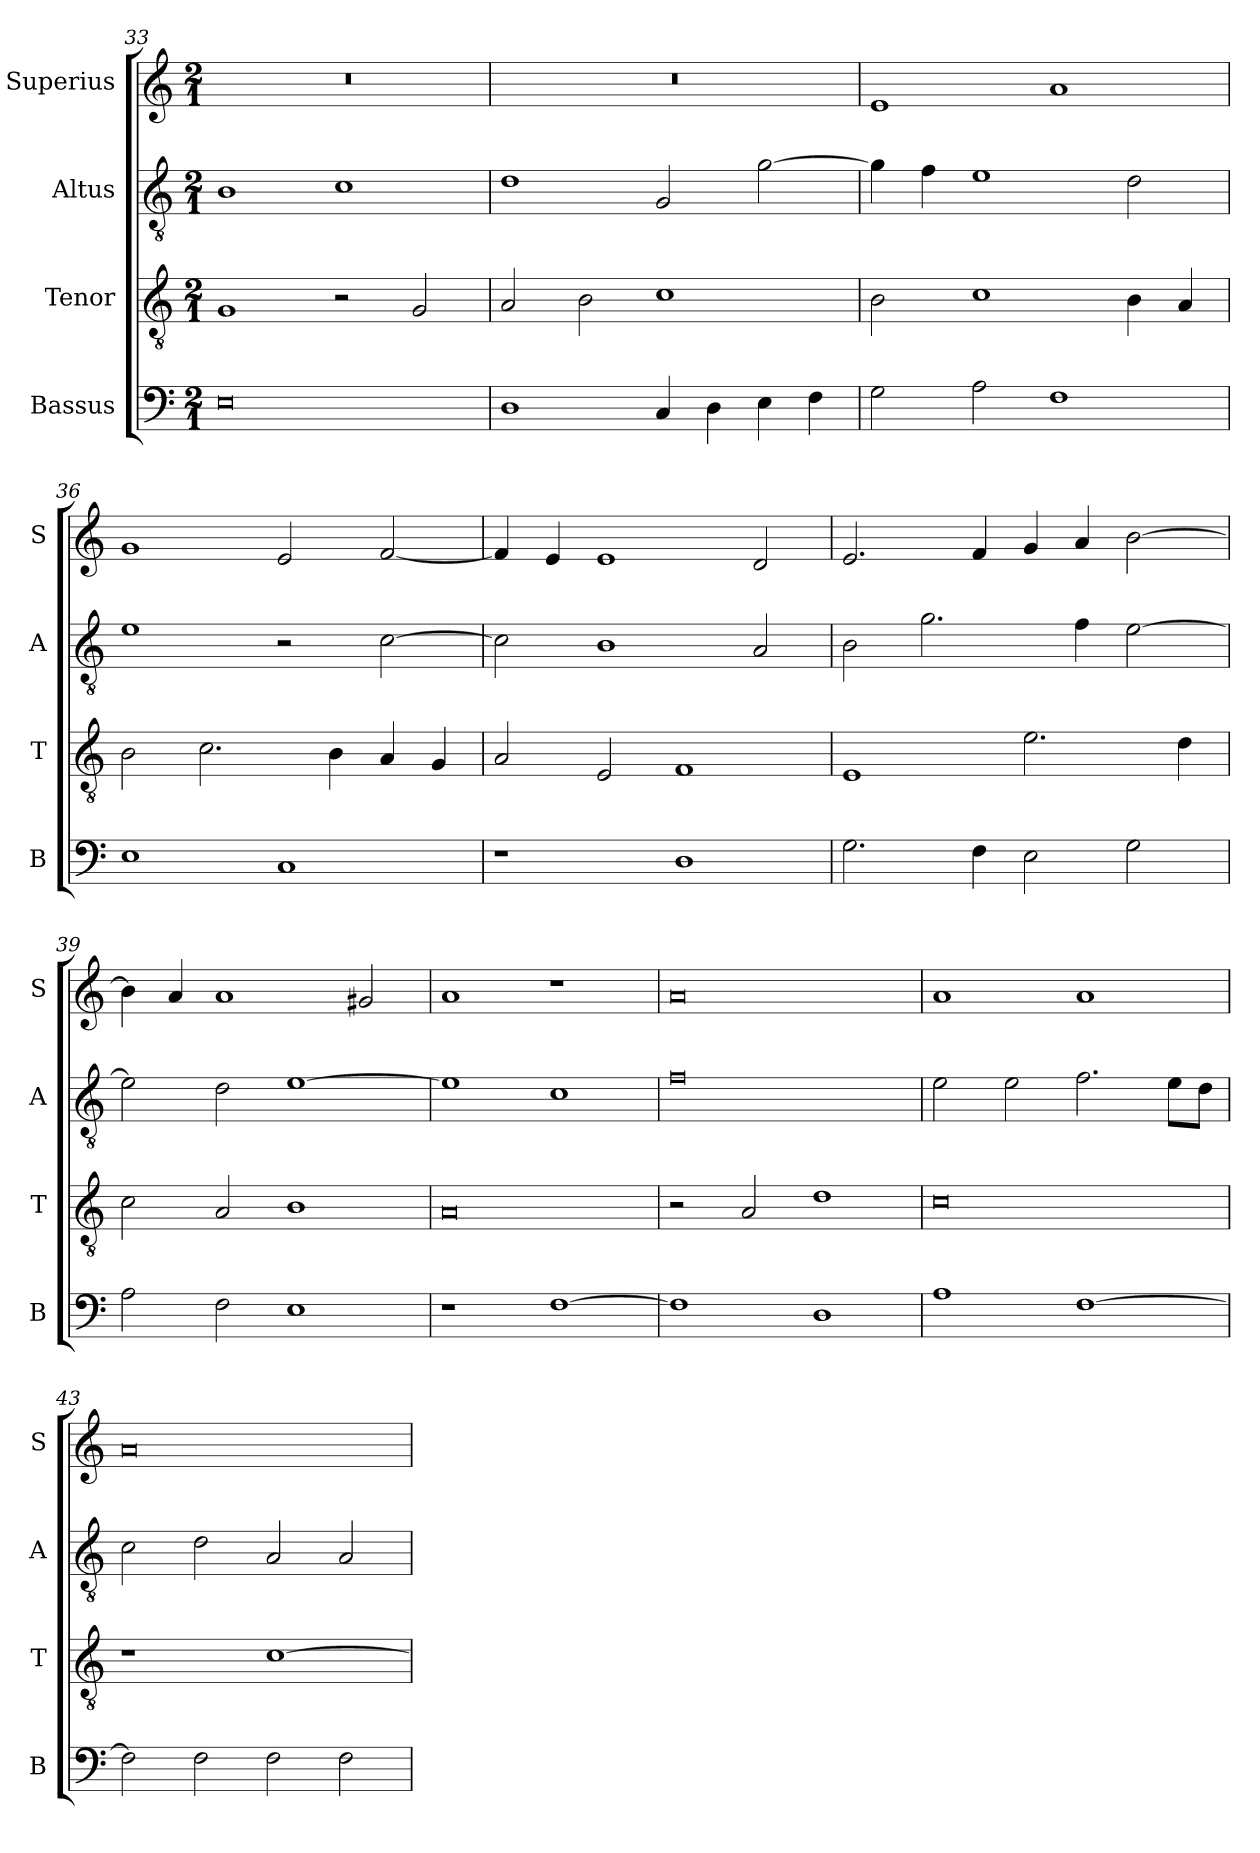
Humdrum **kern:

**kern	**kern	**kern	**kern
*part4	*part3	*part2	*part1
*staff4	*staff3	*staff2	*staff1
*I"Bassus	*I"Tenor	*I"Altus	*I"Superius
*I'B	*I'T	*I'A	*I'S
*clefF4	*clefGv2	*clefGv2	*clefG2
*k[]	*k[]	*k[]	*k[]
*C:	*C:	*C:	*C:
*M2/1	*M2/1	*M2/1	*M2/1
=33	=33	=33	=33
0E	1G	1B	0r
.	2r	1c	.
.	2G	.	.
=34	=34	=34	=34
1D	2A	1d	0r
.	2B	.	.
4C	1c	2G	.
4D	.	.	.
4E	.	[2g	.
4F	.	.	.
=35	=35	=35	=35
2G	2B	4g]	1e
.	.	4f	.
2A	1c	1e	.
1F	.	.	1a
.	4B	2d	.
.	4A	.	.
=36	=36	=36	=36
1E	2B	1e	1g
.	2.c	.	.
1C	.	2r	2e
.	4B	.	.
.	4A	[2c	[2f
.	4G	.	.
=37	=37	=37	=37
1r	2A	2c]	4f]
.	.	.	4e
.	2E	1B	1e
1D	1F	.	.
.	.	2A	2d
=38	=38	=38	=38
2.G	1E	2B	2.e
.	.	2.g	.
4F	.	.	4f
2E	2.e	.	4g
.	.	4f	4a
2G	.	[2e	[2b
.	4d	.	.
=39	=39	=39	=39
2A	2c	2e]	4b]
.	.	.	4a
2F	2A	2d	1a
1E	1B	[1e	.
.	.	.	2g#X
=40	=40	=40	=40
1r	0A	1e]	1a
[1F	.	1c	1r
=41	=41	=41	=41
1F]	2r	0f	0a
.	2A	.	.
1D	1d	.	.
=42	=42	=42	=42
1A	0c	2e	1a
.	.	2e	.
[1F	.	2.f	1a
.	.	8eL	.
.	.	8dJ	.
=43	=43	=43	=43
2F]	1r	2c	0a
2F	.	2d	.
2F	[1c	2A	.
2F	.	2A	.
=	=	=	=
*-	*-	*-	*-
